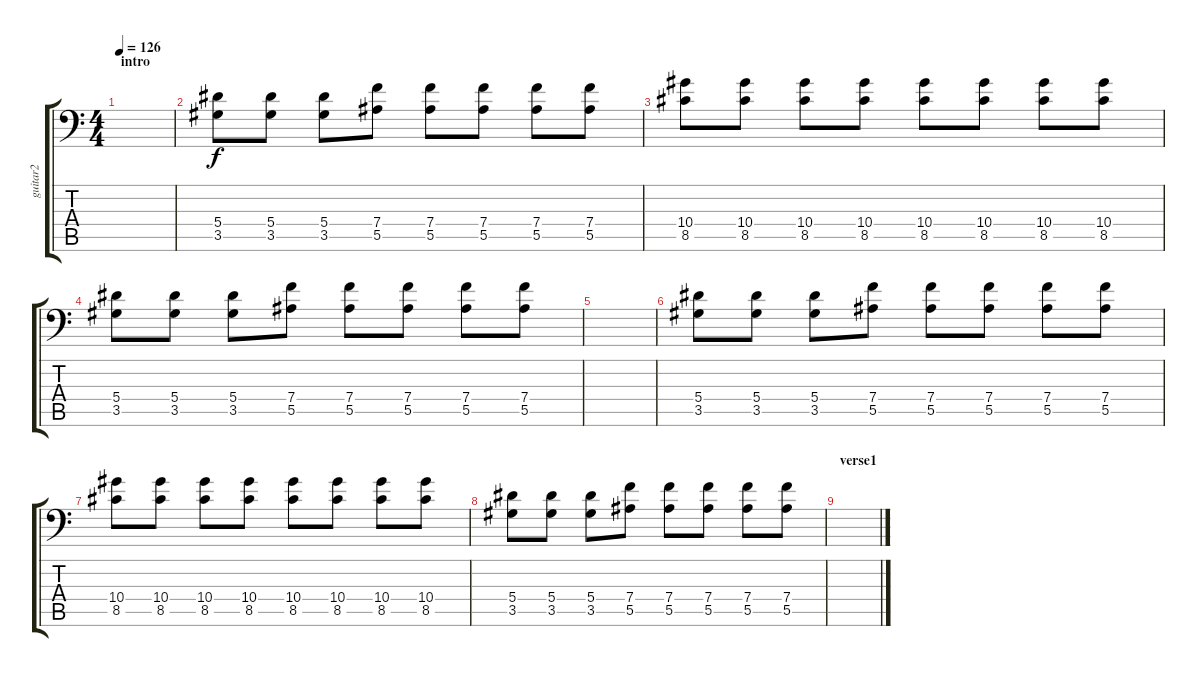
\track ("guitar2" "guitar2") {instrument distortionguitar}
\staff {score tabs}
\tuning (C4 G3 Eb3 Bb2 F2 Bb1) {hide}
\ts (4 4)
\section ("" "intro")
\tempo 126
\clef f4
\ks c
|
(5.4 3.5).8 (5.4 3.5).8 (5.4 3.5).8 (7.4 5.5).8 (7.4 5.5).8 (7.4 5.5).8 (7.4 5.5).8 (7.4 5.5).8 |
(10.4 8.5).8 (10.4 8.5).8 (10.4 8.5).8 (10.4 8.5).8 (10.4 8.5).8 (10.4 8.5).8 (10.4 8.5).8 (10.4 8.5).8 |
(5.4 3.5).8 (5.4 3.5).8 (5.4 3.5).8 (7.4 5.5).8 (7.4 5.5).8 (7.4 5.5).8 (7.4 5.5).8 (7.4 5.5).8 |
|
(5.4 3.5).8 (5.4 3.5).8 (5.4 3.5).8 (7.4 5.5).8 (7.4 5.5).8 (7.4 5.5).8 (7.4 5.5).8 (7.4 5.5).8 |
(10.4 8.5).8 (10.4 8.5).8 (10.4 8.5).8 (10.4 8.5).8 (10.4 8.5).8 (10.4 8.5).8 (10.4 8.5).8 (10.4 8.5).8 |
(5.4 3.5).8 (5.4 3.5).8 (5.4 3.5).8 (7.4 5.5).8 (7.4 5.5).8 (7.4 5.5).8 (7.4 5.5).8 (7.4 5.5).8 |
\section ("" "verse1")
